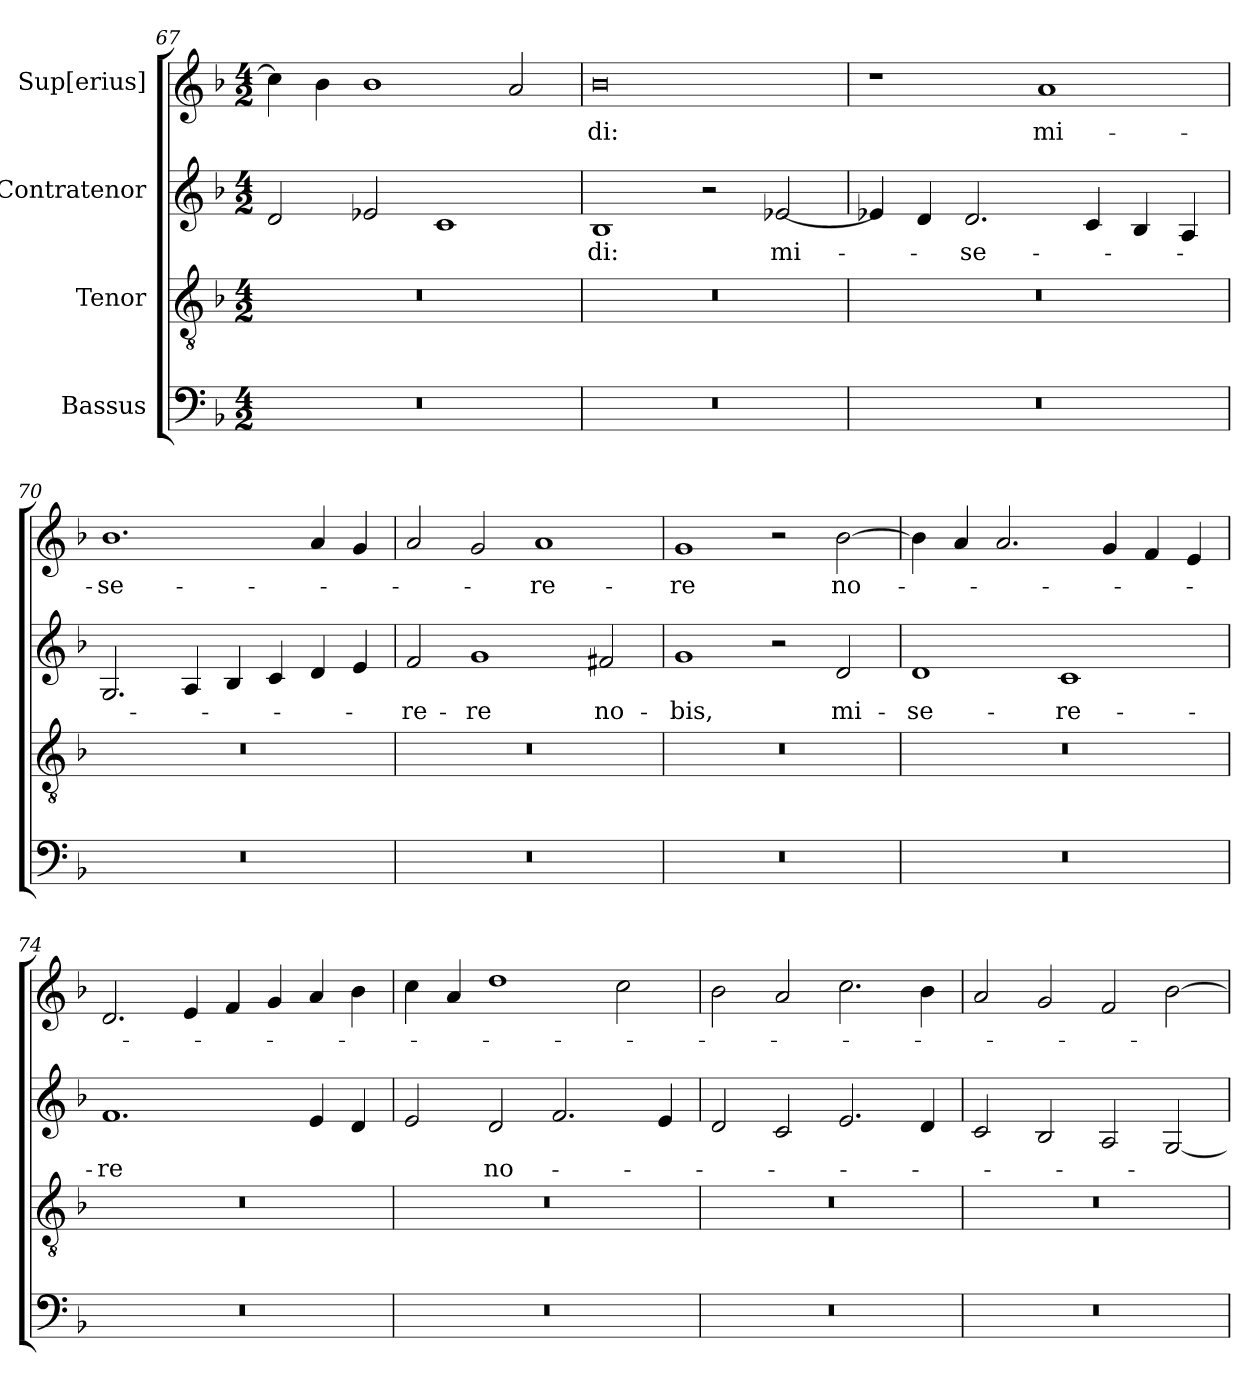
**kern	**kern	**kern	**text	**kern	**text
*part4	*part3	*part2	*part2	*part1	*part1
*staff4	*staff3	*staff2	*staff2	*staff1	*staff1
*I"Bassus	*I"Tenor	*I"Contratenor	*	*I"Sup[erius]	*
*clefF4	*clefGv2	*clefG2	*	*clefG2	*
*k[b-]	*k[b-]	*k[b-]	*	*k[b-]	*
*M4/2	*M4/2	*M4/2	*	*M4/2	*
=67	=67	=67	=67	=67	=67
0r	0r	2d/	.	4cc\]	.
.	.	.	.	4b-\	.
.	.	2e-X/	.	1b-\	.
.	.	1c/	.	.	.
.	.	.	.	2a/	.
=68	=68	=68	=68	=68	=68
0r	0r	1B-/	-di:	0b-\	-di:
.	.	2r	.	.	.
.	.	[2e-X/	mi-	.	.
=69	=69	=69	=69	=69	=69
0r	0r	4e-X/]	.	1r	.
.	.	4d/	.	.	.
.	.	2.d/	-se-	.	.
.	.	.	.	1a/	mi-
.	.	4c/	.	.	.
.	.	4B-/	.	.	.
.	.	4A/	.	.	.
=70	=70	=70	=70	=70	=70
0r	0r	2.G/	.	1.b-\	-se-
.	.	4A/	.	.	.
.	.	4B-/	.	.	.
.	.	4c/	.	.	.
.	.	4d/	.	4a/	.
.	.	4e/	.	4g/	.
=71	=71	=71	=71	=71	=71
0r	0r	2f/	-re-	2a/	.
.	.	1g/	-re	2g/	.
.	.	.	.	1a/	-re-
.	.	2f#X/	no-	.	.
=72	=72	=72	=72	=72	=72
0r	0r	1g/	-bis,	1g/	-re
.	.	2r	.	2r	.
.	.	2d/	mi-	[2b-\	no-
=73	=73	=73	=73	=73	=73
0r	0r	1d/	-se-	4b-\]	.
.	.	.	.	4a/	.
.	.	.	.	2.a/	.
.	.	1c/	-re-	.	.
.	.	.	.	4g/	.
.	.	.	.	4f/	.
.	.	.	.	4e/	.
=74	=74	=74	=74	=74	=74
0r	0r	1.f/	-re	2.d/	.
.	.	.	.	4e/	.
.	.	.	.	4f/	.
.	.	.	.	4g/	.
.	.	4e/	.	4a/	.
.	.	4d/	.	4b-\	.
=75	=75	=75	=75	=75	=75
0r	0r	2e/	.	4cc\	.
.	.	.	.	4a/	.
.	.	2d/	no-	1dd\	.
.	.	2.f/	.	.	.
.	.	.	.	2cc\	.
.	.	4e/	.	.	.
=76	=76	=76	=76	=76	=76
0r	0r	2d/	.	2b-\	.
.	.	2c/	.	2a/	.
.	.	2.e/	.	2.cc\	.
.	.	4d/	.	4b-\	.
=77	=77	=77	=77	=77	=77
0r	0r	2c/	.	2a/	.
.	.	2B-/	.	2g/	.
.	.	2A/	.	2f/	.
.	.	[2G/	.	[2b-\	.
=	=	=	=	=	=
*-	*-	*-	*-	*-	*-
